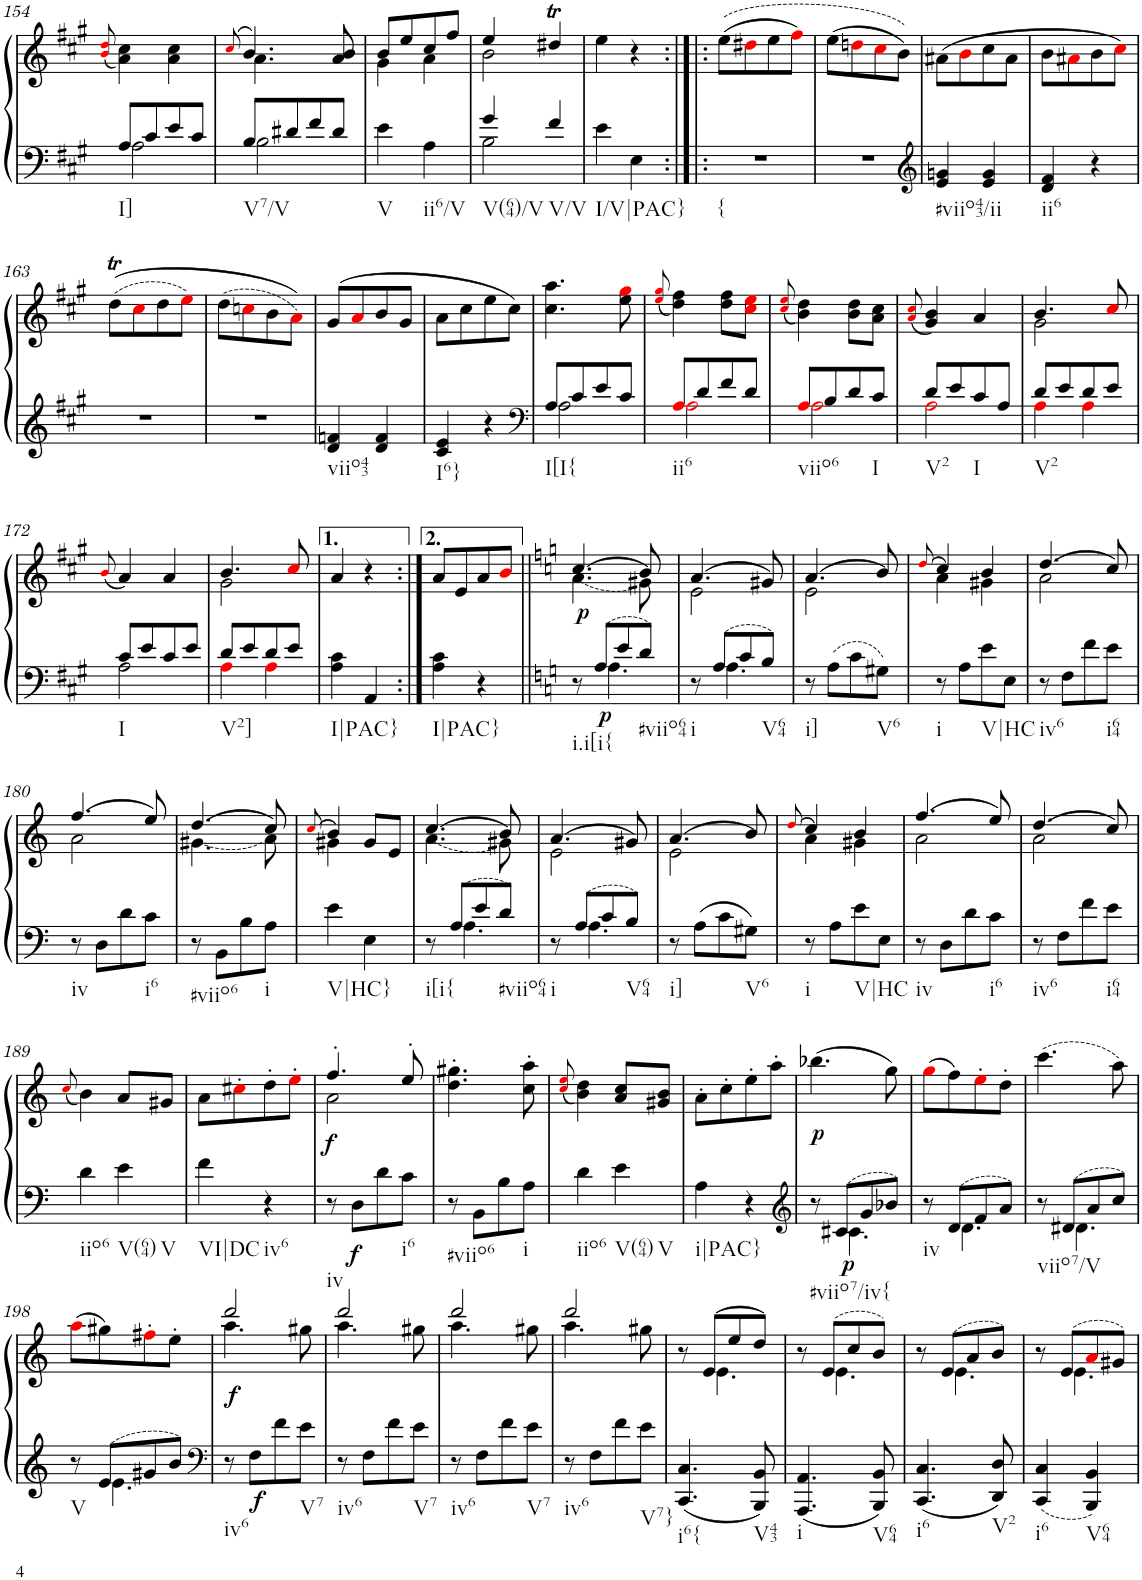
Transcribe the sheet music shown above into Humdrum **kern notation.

**kern	**kern	**dynam
*part1	*part1	*part1
*staff2	*staff1	*staff1/2
*I"Piano	*	*
*I'Pno.	*	*
!!LO:PB:g=z
*clefF4	*clefG2	*
*k[f#c#g#]	*k[f#c#g#]	*
*M2/4	*M2/4	*
=154	=154	=154
.	(8qbi/ 8qddi/	.
*^	*	*
!LO:TX:b:t=I]	!	!	!
8A/L	2A\	4a\ 4cc#\)	.
8c#/	.	.	.
8e/	.	4a\ 4cc#\	.
8c#/J	.	.	.
=155	=155	=155	=155
.	.	(>8qcc#i/	.
*	*	*^	*
!LO:TX:b:t=V7/V	!	!	!	!
8B/L	2B\	4.b/)	4.a\	.
8d#X/	.	.	.	.
8f#/	.	.	.	.
8d#/J	.	8a/ 8b/	8ryy	.
*v	*v	*	*	*
=156	=156	=156	=156
!LO:TX:b:t=V	!	!	!
4e\	8b/L	4g#\	.
.	8ee/	.	.
!LO:TX:b:t=ii6/V	!	!	!
4A\	8cc#/	4a\	.
.	8ff#/J	.	.
=157	=157	=157	=157
*^	*	*	*
!LO:TX:b:t=V(64)/V	!	!	!	!
4g#/	2B\	4ee/	2b\	.
!LO:TX:b:t=V/V	!	!	!	!
4f#/	.	4dd#Xt/	.	.
*v	*v	*	*	*
*	*v	*v	*
=158	=158	=158
!LO:TX:b:t=I/V|PAC}	!	!
4e\	4ee\	.
4E\	4r	.
=159:|!|:	=159:|!|:	=159:|!|:
!LO:TX:b:t={	!	!
2r	((8ee\L	.
.	8dd#Xi\	.
.	8ee\	.
.	8ff#i\J)	.
=160	=160	=160
2r	(8ee\L	.
.	8ddni\	.
.	8cc#i\	.
.	8b\J))	.
=161	=161	=161
*clefG2	*	*
!LO:TX:b:t=#viio43/ii	!	!
4e/ 4gn/	(8a#X\L	.
.	8bi\	.
4e/ 4g/	8cc#\	.
.	8a#\J	.
=162	=162	=162
!LO:TX:b:t=ii6	!	!
4d/ 4f#/	8b\L	.
.	8a#Xi\	.
4r	8b\	.
.	8cc#i\J)	.
!!LO:LB:g=z
=163	=163	=163
2r	((8ddT\L	.
.	8cc#i\	.
.	8dd\	.
.	8eei\J)	.
=164	=164	=164
2r	(8dd\L	.
.	8ccni\	.
.	8b\	.
.	8ai\J))	.
=165	=165	=165
!LO:TX:b:t=viio43	!	!
4d/ 4fn/	(8g#/L	.
.	8ai/	.
4d/ 4f/	8b/	.
.	8g#/J	.
=166	=166	=166
!LO:TX:b:t=I6}	!	!
4c#/ 4e/	8a\L	.
.	8cc#\	.
4r	8ee\	.
.	8cc#\J)	.
=167	=167	=167
*clefF4	*	*
*^	*	*
!LO:TX:b:t=I[I{	!	!	!
8A/L	2A\	4.cc#\ 4.aa\	.
8c#/	.	.	.
8e/	.	.	.
8c#/J	.	8ee\ 8gg#i\	.
=168	=168	=168	=168
.	.	(8qeei/ 8qgg#i/	.
!LO:TX:b:t=ii6	!	!	!
8Ai/L	2Ai\	4dd\ 4ff#\)	.
8d/	.	.	.
8f#/	.	8dd\ 8ff#\L	.
8d/J	.	8cc#i\ 8eei\J	.
=169	=169	=169	=169
.	.	(8qcc#i/ 8qeei/	.
!LO:TX:b:t=viio6	!	!	!
8Ai/L	2Ai\	4b\ 4dd\)	.
8B/	.	.	.
8d/	.	8b\ 8dd\L	.
!LO:TX:b:t=I	!	!	!
8c#/J	.	8a\ 8cc#\J	.
=170	=170	=170	=170
.	.	(8qai/ 8qcc#i/	.
!LO:TX:b:t=V2	!	!	!
8d/L	2Ai\	4g#/ 4b/)	.
8e/	.	.	.
!LO:TX:b:t=I	!	!	!
8c#/	.	4a/	.
8A/J	.	.	.
=171	=171	=171	=171
*	*	*^	*
!LO:TX:b:t=V2	!	!	!	!
8d/L	4Ai\	4.b/	2g#\	.
8e/	.	.	.	.
8d/	4Ai\	.	.	.
8e/J	.	8cc#i/	.	.
*	*	*v	*v	*
!!LO:LB:g=z
=172	=172	=172	=172
.	.	(8qbi/	.
!LO:TX:b:t=I	!	!	!
8c#/L	2A\	4a/)	.
8e/	.	.	.
8c#/	.	4a/	.
8e/J	.	.	.
=173	=173	=173	=173
*	*	*^	*
!LO:TX:b:t=V2]	!	!	!	!
8d/L	4Ai\	4.b/	2g#\	.
8e/	.	.	.	.
8d/	4Ai\	.	.	.
8e/J	.	8cc#i/	.	.
*v	*v	*	*	*
*	*v	*v	*
=174	=174	=174
!LO:TX:b:t=I|PAC}	!	!
4A\ 4c#\	4a/	.
4AA/	4r	.
=174:|!	=174:|!	=174:|!
!LO:TX:b:t=I|PAC}	!	!
4A\ 4c#\	8a/L	.
.	8e/	.
4r	8a/	.
.	8bi/J	.
=175||	=175||	=175||
*k[]	*k[]	*
*^	*^	*
!LO:TX:b:t=i.i[i{	!	!	!	!
!	!	!	!	!LO:DY:b
8r	8ryy	(4.cc/	(4.a\	p
!	!	!	!	!LO:DY:b=2
8A/L	4.A\	.	.	p
8e/	.	.	.	.
!LO:TX:b:t=#viio64	!	!	!	!
8d/J	.	8b/)	8g#X\)	.
=176	=176	=176	=176	=176
!LO:TX:b:t=i	!	!	!	!
8r	8ryy	(4.a/	2e\	.
8A/L	4.A\	.	.	.
8c/	.	.	.	.
!LO:TX:b:t=V64	!	!	!	!
8B/J	.	8g#X/)	.	.
*v	*v	*	*	*
=177	=177	=177	=177
!LO:TX:b:t=i]	!	!	!
8r	(4.a/	2e\	.
8A\L	.	.	.
8c\	.	.	.
!LO:TX:b:t=V6	!	!	!
8G#X\J	8b/)	.	.
=178	=178	=178	=178
.	(>8qddi/	.	.
!LO:TX:b:t=i	!	!	!
8r	4cc/)	4a\	.
8A\L	.	.	.
!LO:TX:b:t=V|HC	!	!	!
8e\	4b/	4g#X\	.
8E\J	.	.	.
=179	=179	=179	=179
!LO:TX:b:t=iv6	!	!	!
8r	(4.dd/	2a\	.
8F\L	.	.	.
8f\	.	.	.
!LO:TX:b:t=i64	!	!	!
8e\J	8cc/)	.	.
!!LO:LB:g=z	!!
=180	=180	=180	=180
!LO:TX:b:t=iv	!	!	!
8r	(4.ff/	2a\	.
8D\L	.	.	.
8d\	.	.	.
!LO:TX:b:t=i6	!	!	!
8c\J	8ee/)	.	.
=181	=181	=181	=181
!LO:TX:b:t=#viio6	!	!	!
8r	(4.dd/	(4.g#X\	.
8BB\L	.	.	.
8B\	.	.	.
!LO:TX:b:t=i	!	!	!
8A\J	8cc/)	8a\)	.
=182	=182	=182	=182
.	(>8qcci/	.	.
!LO:TX:b:t=V|HC}	!	!	!
4e\	4b/)	4g#X\	.
4E\	8g#/L	4ryy	.
.	8e/J	.	.
=183	=183	=183	=183
*^	*	*	*
!LO:TX:b:t=i[i{	!	!	!	!
8r	8ryy	(4.cc/	(4.a\	.
8A/L	4.A\	.	.	.
8e/	.	.	.	.
!LO:TX:b:t=#viio64	!	!	!	!
8d/J	.	8b/)	8g#X\)	.
=184	=184	=184	=184	=184
!LO:TX:b:t=i	!	!	!	!
8r	8ryy	(4.a/	2e\	.
8A/L	4.A\	.	.	.
8c/	.	.	.	.
!LO:TX:b:t=V64	!	!	!	!
8B/J	.	8g#X/)	.	.
*v	*v	*	*	*
=185	=185	=185	=185
!LO:TX:b:t=i]	!	!	!
8r	(4.a/	2e\	.
8A\L	.	.	.
8c\	.	.	.
!LO:TX:b:t=V6	!	!	!
8G#X\J	8b/)	.	.
=186	=186	=186	=186
.	(>8qddi/	.	.
!LO:TX:b:t=i	!	!	!
8r	4cc/)	4a\	.
8A\L	.	.	.
!LO:TX:b:t=V|HC	!	!	!
8e\	4b/	4g#X\	.
8E\J	.	.	.
=187	=187	=187	=187
!LO:TX:b:t=iv	!	!	!
8r	(4.ff/	2a\	.
8D\L	.	.	.
8d\	.	.	.
!LO:TX:b:t=i6	!	!	!
8c\J	8ee/)	.	.
=188	=188	=188	=188
!LO:TX:b:t=iv6	!	!	!
8r	(4.dd/	2a\	.
8F\L	.	.	.
8f\	.	.	.
!LO:TX:b:t=i64	!	!	!
8e\J	8cc/)	.	.
*	*v	*v	*
!!LO:LB:g=z
=189	=189	=189
.	(8qcci/	.
!LO:TX:b:t=iio6	!	!
4d\	4b\)	.
!LO:TX:b:t=V(64)	!	!
!LO:TX:b:t=V	!	!
4e\	8a/L	.
.	8g#X/J	.
=190	=190	=190
!LO:TX:b:t=VI|DC	!	!
4f\	8a\L	.
.	8cc#X'i\	.
!LO:TX:b:t=iv6	!	!
4r	8dd'\	.
.	8ee'i\J	.
=191	=191	=191
*	*^	*
!LO:TX:b:t=iv	!	!	!
!	!	!	!LO:DY:b
8r	4.ff'/	2a\	f
!	!	!	!LO:DY:b=2
8D\L	.	.	f
8d\	.	.	.
!LO:TX:b:t=i6	!	!	!
8c\J	8ee'/	.	.
*	*v	*v	*
=192	=192	=192
!LO:TX:b:t=#viio6	!	!
8r	4.dd\' 4.gg#X\'	.
8BB\L	.	.
8B\	.	.
!LO:TX:b:t=i	!	!
8A\J	8cc\' 8aa\'	.
=193	=193	=193
.	(8qcci/ 8qeei/	.
!LO:TX:b:t=iio6	!	!
4d\	4b\ 4dd\)	.
!LO:TX:b:t=V(64)	!	!
!LO:TX:b:t=V	!	!
4e\	8a/ 8cc/L	.
.	8g#X/ 8b/J	.
=194	=194	=194
!LO:TX:b:t=i|PAC}	!	!
4A\	8a'\L	.
.	8cc'\	.
4r	8ee'\	.
.	8aa'\J	.
=195	=195	=195
*clefG2	*	*
*^	*	*
!LO:TX:b:t=#viio7/iv{	!	!	!
!	!	!	!LO:DY:b
8r	8ryy	(4.bb-X\	p
!	!	!	!LO:DY:b=2
8c#X/L	4.c#\	.	p
8g/	.	.	.
8b-X/J	.	8gg\)	.
=196	=196	=196	=196
!LO:TX:b:t=iv	!	!	!
8r	8ryy	(8ggi\L	.
8d/L	4.d\	8ff\)	.
8f/	.	8ee'i\	.
8a/J	.	8dd'\J	.
=197	=197	=197	=197
!LO:TX:b:t=viio7/V	!	!	!
8r	8ryy	(4.ccc\	.
8d#X/L	4.d#\	.	.
8a/	.	.	.
8cc/J	.	8aa\)	.
!!LO:LB:g=z
=198	=198	=198	=198
!LO:TX:b:t=V	!	!	!
8r	8ryy	(8aai\L	.
8e/L	4.e\	8gg#X\)	.
8g#X/	.	8ff#X'i\	.
8b/J	.	8ee'\J	.
*v	*v	*	*
=199	=199	=199
*clefF4	*	*
*	*^	*
!LO:TX:b:t=iv6	!	!	!
!	!	!	!LO:DY:b
8r	2ddd/	4.aa\	f
!	!	!	!LO:DY:b=2
8F\L	.	.	f
8f\	.	.	.
!LO:TX:b:t=V7	!	!	!
8e\J	.	8gg#X\	.
=200	=200	=200	=200
!LO:TX:b:t=iv6	!	!	!
8r	2ddd/	4.aa\	.
8F\L	.	.	.
8f\	.	.	.
!LO:TX:b:t=V7	!	!	!
8e\J	.	8gg#X\	.
=201	=201	=201	=201
!LO:TX:b:t=iv6	!	!	!
8r	2ddd/	4.aa\	.
8F\L	.	.	.
8f\	.	.	.
!LO:TX:b:t=V7	!	!	!
8e\J	.	8gg#X\	.
=202	=202	=202	=202
!LO:TX:b:t=iv6	!	!	!
8r	2ddd/	4.aa\	.
8F\L	.	.	.
8f\	.	.	.
!LO:TX:b:t=V7}	!	!	!
8e\J	.	8gg#X\	.
=203	=203	=203	=203
!LO:TX:b:t=i6{	!	!	!
4.CC/ 4.C/	8r	8ryy	.
.	(8e/L	4.e\	.
.	8ee/	.	.
!LO:TX:b:t=V43	!	!	!
8BBB/ 8BB/	8dd/J)	.	.
=204	=204	=204	=204
!LO:TX:b:t=i	!	!	!
4.AAA/ 4.AA/	8r	8ryy	.
.	(8e/L	4.e\	.
.	8cc/	.	.
!LO:TX:b:t=V64	!	!	!
8BBB/ 8BB/	8b/J)	.	.
=205	=205	=205	=205
!LO:TX:b:t=i6	!	!	!
4.CC/ 4.C/	8r	8ryy	.
.	(8e/L	4.e\	.
.	8a/	.	.
!LO:TX:b:t=V2	!	!	!
8DD/ 8D/	8b/J)	.	.
=206	=206	=206	=206
!LO:TX:b:t=i6	!	!	!
4CC/ 4C/	8r	8ryy	.
.	(8e/L	4.e\	.
!LO:TX:b:t=V64	!	!	!
4BBB/ 4BB/	8ai/	.	.
.	8g#X/J)	.	.
*	*v	*v	*
=	=	=
*-	*-	*-
